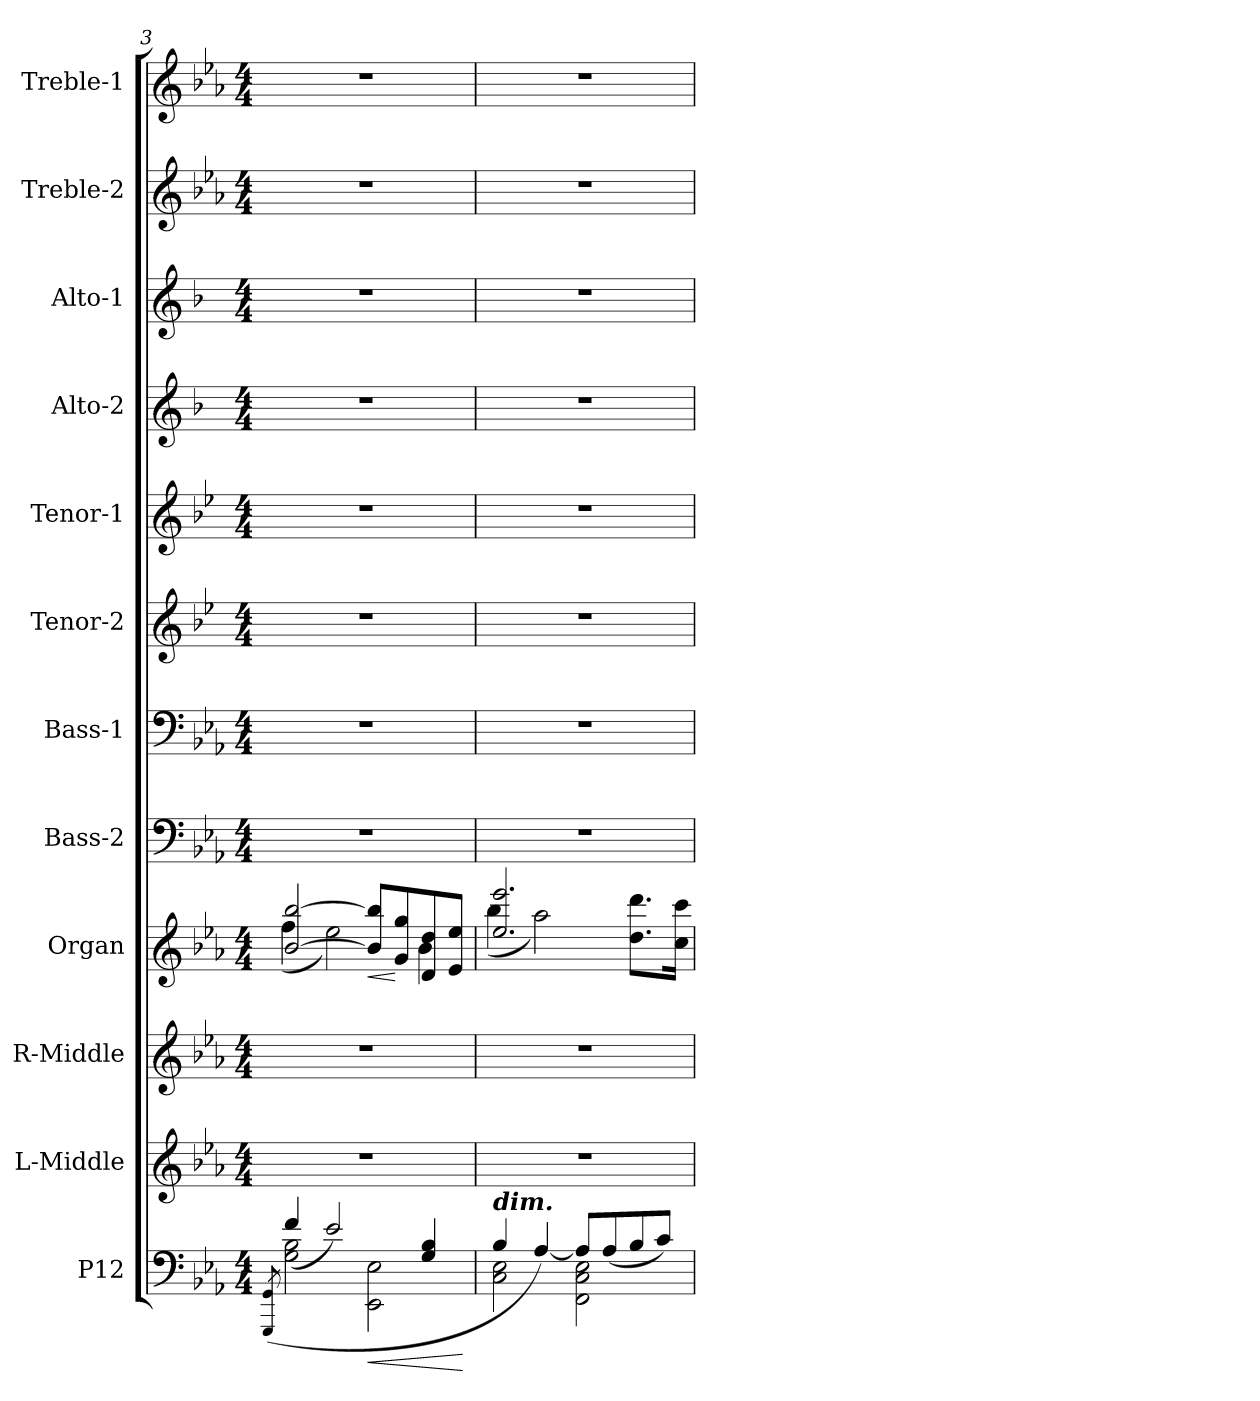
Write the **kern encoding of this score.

**kern	**dynam	**kern	**kern	**kern	**dynam	**kern	**kern	**kern	**kern	**kern	**kern	**kern	**kern
*part12	*part12	*part11	*part10	*part9	*part9	*part8	*part7	*part6	*part5	*part4	*part3	*part2	*part1
*staff12	*staff12	*staff11	*staff10	*staff9	*staff9	*staff8	*staff7	*staff6	*staff5	*staff4	*staff3	*staff2	*staff1
*I"P12	*	*I"L-Middle	*I"R-Middle	*I"Organ	*	*I"Bass-2	*I"Bass-1	*I"Tenor-2	*I"Tenor-1	*I"Alto-2	*I"Alto-1	*I"Treble-2	*I"Treble-1
*	*	*I'L-M	*	*	*	*I'B2:	*I'B:	*I'T2:	*I'T:	*I'A2:	*I'A:	*	*
*clefF4	*	*clefG2	*clefG2	*clefG2	*	*clefF4	*clefF4	*clefG2	*clefG2	*clefG2	*clefG2	*clefG2	*clefG2
*	*	*	*	*	*	*	*	*ITrd4c7	*ITrd4c7	*ITrd1c2	*ITrd1c2	*ITrd-7c-12	*ITrd-7c-12
*k[b-e-a-]	*	*k[b-e-a-]	*k[b-e-a-]	*k[b-e-a-]	*	*k[b-e-a-]	*k[b-e-a-]	*k[b-e-a-]	*k[b-e-a-]	*k[b-e-a-]	*k[b-e-a-]	*k[b-e-a-]	*k[b-e-a-]
*E-:	*	*E-:	*E-:	*E-:	*	*E-:	*E-:	*E-:	*E-:	*E-:	*E-:	*E-:	*E-:
*M4/4	*	*M4/4	*M4/4	*M4/4	*	*M4/4	*M4/4	*M4/4	*M4/4	*M4/4	*M4/4	*M4/4	*M4/4
=3	=3	=3	=3	=3	=3	=3	=3	=3	=3	=3	=3	=3	=3
(8qGGGi/ 8qGGi	.	.	.	.	.	.	.	.	.	.	.	.	.
*^	*	*	*	*^	*	*	*	*	*	*	*	*	*
2Gi\ 2B-i	(4fi/	.	1r	1r	[2b-i/ [2bb-i	(4ffi\	.	1r	1r	1r	1r	1r	1r	1r	1r
.	2e-i/)	.	.	.	.	2ee-i\)	.	.	.	.	.	.	.	.	.
!	!	!LO:HP:b	!	!	!	!	!LO:HP:b	!	!	!	!	!	!	!	!
2EE-i\ 2E-i	.	<	.	.	8b-i/] 8bb-i]L	.	<	.	.	.	.	.	.	.	.
.	.	.	.	.	8gi/ 8ggi	.	[	.	.	.	.	.	.	.	.
.	4Gi/ 4B-i	.	.	.	8di/ 8ddi	4b-i\	.	.	.	.	.	.	.	.	.
.	.	.	.	.	8e-i/ 8ee-iJ	.	.	.	.	.	.	.	.	.	.
*v	*v	*	*	*	*v	*v	*	*	*	*	*	*	*	*	*
.	[	.	.	.	.	.	.	.	.	.	.	.	.
=4	=4	=4	=4	=4	=4	=4	=4	=4	=4	=4	=4	=4	=4
*^	*	*	*	*^	*	*	*	*	*	*	*	*	*
!LO:TX:a:Bi:t=dim.	!	!	!	!	!	!	!	!	!	!	!	!	!	!	!
2Ci\ 2E-i	4B-i/	.	1r	1r	2.ee-i/ 2.eee-i	(4bb-i\	.	1r	1r	1r	1r	1r	1r	1r	1r
.	[4A-i/)	.	.	.	.	2aa-i\)	.	.	.	.	.	.	.	.	.
2FFi\ 2Ci 2E-i	8A-i/L]	.	.	.	.	.	.	.	.	.	.	.	.	.	.
.	(8A-i/	.	.	.	.	.	.	.	.	.	.	.	.	.	.
.	8B-i/	.	.	.	8.ddi\ 8.dddiL	4ryy	.	.	.	.	.	.	.	.	.
.	8ci/J)	.	.	.	.	.	.	.	.	.	.	.	.	.	.
.	.	.	.	.	16cci\ 16ccciJk	.	.	.	.	.	.	.	.	.	.
*v	*v	*	*	*	*v	*v	*	*	*	*	*	*	*	*	*
=	=	=	=	=	=	=	=	=	=	=	=	=	=
*-	*-	*-	*-	*-	*-	*-	*-	*-	*-	*-	*-	*-	*-
